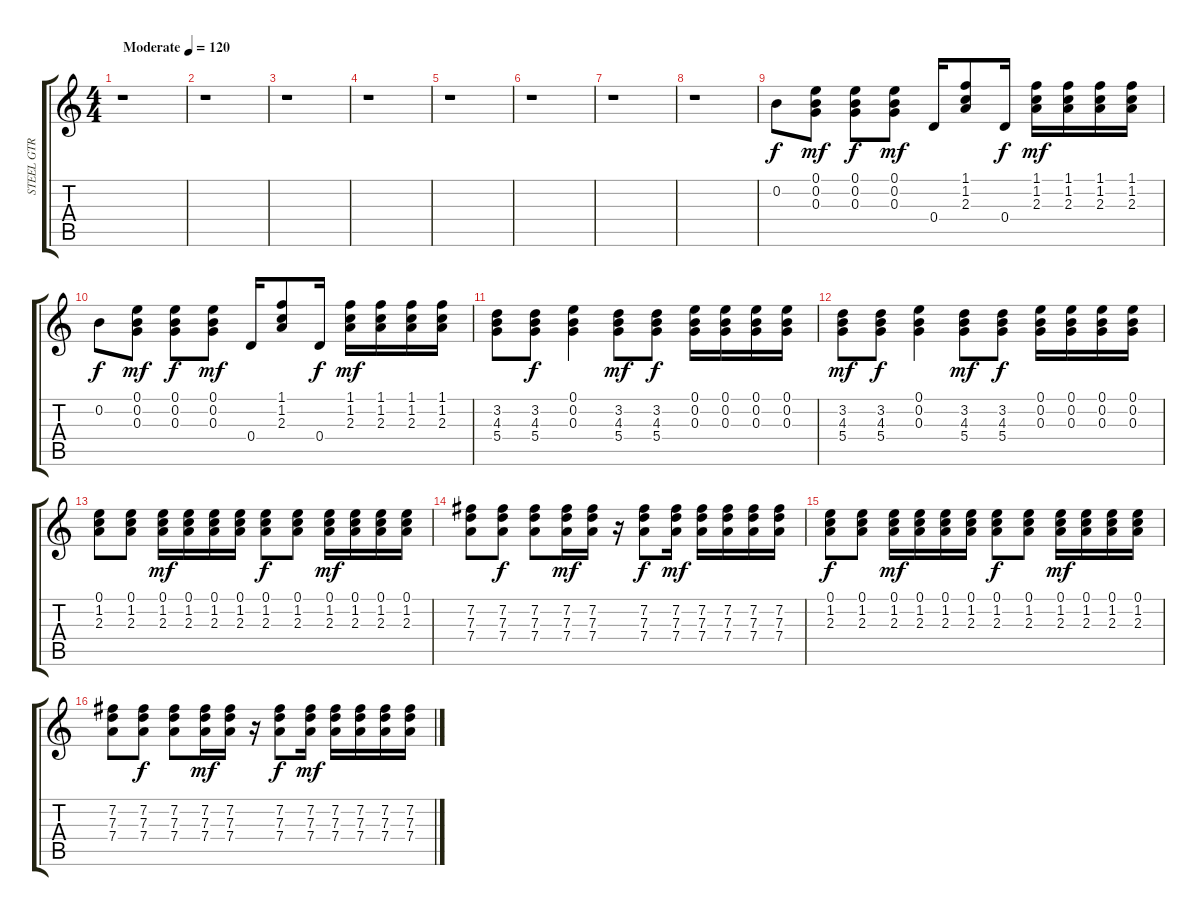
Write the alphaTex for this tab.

\track ("STEEL GTR" "STEEL GTR") {instrument acousticguitarsteel}
\staff {score tabs}
\tuning (E4 B3 G3 D3 A2 E2) {hide}
\ts (4 4)
\tempo (120 "Moderate")
\clef g2
\ks c
r.1{dy f instrument acousticguitarsteel} |
r.1 |
r.1 |
r.1 |
r.1 |
r.1 |
r.1 |
r.1 |
0.2.8 (0.1 0.2 0.3).8{dy mf} (0.1 0.2 0.3).8{dy f} (0.1 0.2 0.3).8{dy mf} 0.4.16 (1.1 1.2 2.3).8 0.4.16{dy f} (1.1 1.2 2.3).16{dy mf} (1.1 1.2 2.3).16 (1.1 1.2 2.3).16 (1.1 1.2 2.3).16 |
0.2.8{dy f} (0.1 0.2 0.3).8{dy mf} (0.1 0.2 0.3).8{dy f} (0.1 0.2 0.3).8{dy mf} 0.4.16 (1.1 1.2 2.3).8 0.4.16{dy f} (1.1 1.2 2.3).16{dy mf} (1.1 1.2 2.3).16 (1.1 1.2 2.3).16 (1.1 1.2 2.3).16 |
(3.2 4.3 5.4).8 (3.2 4.3 5.4).8{dy f} (0.1 0.2 0.3).4 (3.2 4.3 5.4).8{dy mf} (3.2 4.3 5.4).8{dy f} (0.1 0.2 0.3).16 (0.1 0.2 0.3).16 (0.1 0.2 0.3).16 (0.1 0.2 0.3).16 |
(3.2 4.3 5.4).8{dy mf} (3.2 4.3 5.4).8{dy f} (0.1 0.2 0.3).4 (3.2 4.3 5.4).8{dy mf} (3.2 4.3 5.4).8{dy f} (0.1 0.2 0.3).16 (0.1 0.2 0.3).16 (0.1 0.2 0.3).16 (0.1 0.2 0.3).16 |
(0.1 1.2 2.3).8 (0.1 1.2 2.3).8 (0.1 1.2 2.3).16{dy mf} (0.1 1.2 2.3).16 (0.1 1.2 2.3).16 (0.1 1.2 2.3).16 (0.1 1.2 2.3).8{dy f} (0.1 1.2 2.3).8 (0.1 1.2 2.3).16{dy mf} (0.1 1.2 2.3).16 (0.1 1.2 2.3).16 (0.1 1.2 2.3).16 |
(7.2 7.3 7.4).8 (7.2 7.3 7.4).8{dy f} (7.2 7.3 7.4).8 (7.2 7.3 7.4).16{dy mf} (7.2 7.3 7.4).16 r.16 (7.2 7.3 7.4).8{dy f} (7.2 7.3 7.4).16{dy mf} (7.2 7.3 7.4).16 (7.2 7.3 7.4).16 (7.2 7.3 7.4).16 (7.2 7.3 7.4).16 |
(0.1 1.2 2.3).8{dy f} (0.1 1.2 2.3).8 (0.1 1.2 2.3).16{dy mf} (0.1 1.2 2.3).16 (0.1 1.2 2.3).16 (0.1 1.2 2.3).16 (0.1 1.2 2.3).8{dy f} (0.1 1.2 2.3).8 (0.1 1.2 2.3).16{dy mf} (0.1 1.2 2.3).16 (0.1 1.2 2.3).16 (0.1 1.2 2.3).16 |
(7.2 7.3 7.4).8 (7.2 7.3 7.4).8{dy f} (7.2 7.3 7.4).8 (7.2 7.3 7.4).16{dy mf} (7.2 7.3 7.4).16 r.16 (7.2 7.3 7.4).8{dy f} (7.2 7.3 7.4).16{dy mf} (7.2 7.3 7.4).16 (7.2 7.3 7.4).16 (7.2 7.3 7.4).16 (7.2 7.3 7.4).16
